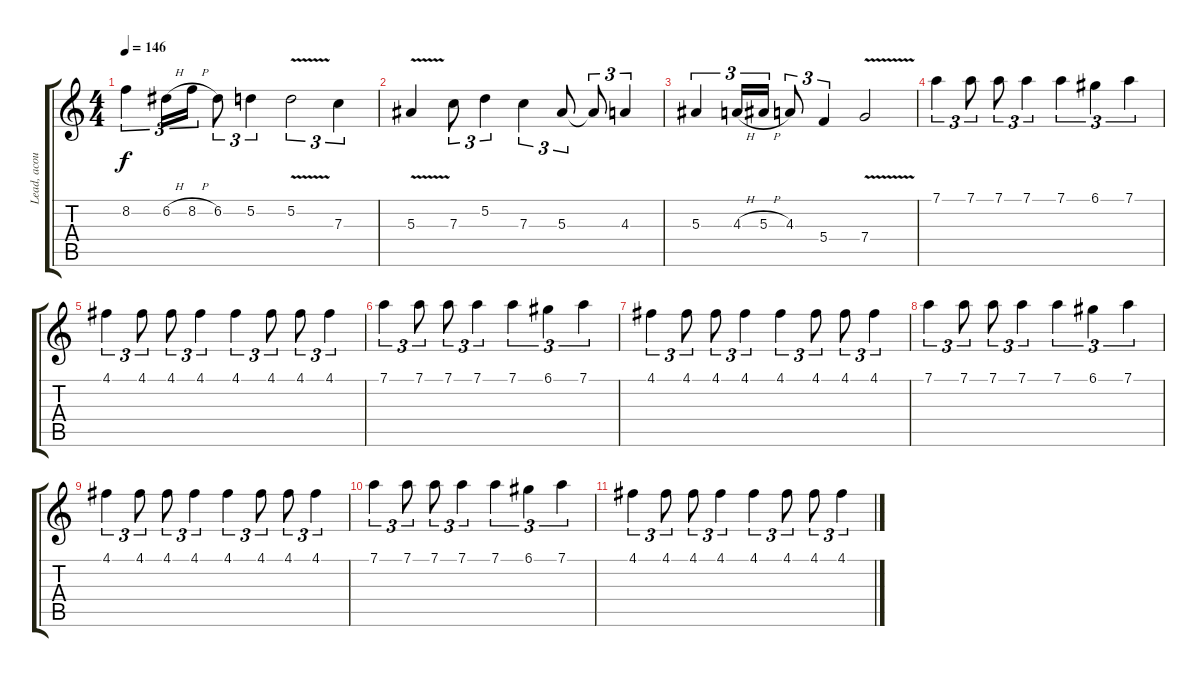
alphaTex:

\track ("Lead, acoustic guitar" "Lead, acou") {instrument acousticguitarsteel}
\staff {score tabs}
\tuning (D4 A3 F3 C3 G2 D2) {hide}
\ts (4 4)
\tempo 146
\clef g2
\ks c
8.2.4{tu (3 2) dy f} 6.2{h}.16{tu (3 2)} 8.2{h}.16{tu (3 2)} 6.2.8{tu (3 2)} 5.2.4{tu (3 2)} 5.2{v}.2{tu (3 2)} 7.3.4{tu (3 2)} |
5.3{v}.4 7.3.8{tu (3 2)} 5.2.4{tu (3 2)} 7.3.4{tu (3 2)} 5.3.8{tu (3 2)} 5.3{t}.8{tu (3 2)} 4.3.4{tu (3 2)} |
5.3.4{tu (3 2)} 4.3{h}.16{tu (3 2)} 5.3{h}.16{tu (3 2)} 4.3.8{tu (3 2)} 5.4.4{tu (3 2)} 7.4{v}.2 |
7.1.4{tu (3 2)} 7.1.8{tu (3 2)} 7.1.8{tu (3 2)} 7.1.4{tu (3 2)} 7.1.4{tu (3 2)} 6.1.4{tu (3 2)} 7.1.4{tu (3 2)} |
4.1.4{tu (3 2)} 4.1.8{tu (3 2)} 4.1.8{tu (3 2)} 4.1.4{tu (3 2)} 4.1.4{tu (3 2)} 4.1.8{tu (3 2)} 4.1.8{tu (3 2)} 4.1.4{tu (3 2)} |
7.1.4{tu (3 2) volume 10} 7.1.8{tu (3 2)} 7.1.8{tu (3 2)} 7.1.4{tu (3 2)} 7.1.4{tu (3 2)} 6.1.4{tu (3 2)} 7.1.4{tu (3 2)} |
4.1.4{tu (3 2) volume 8} 4.1.8{tu (3 2)} 4.1.8{tu (3 2)} 4.1.4{tu (3 2)} 4.1.4{tu (3 2)} 4.1.8{tu (3 2)} 4.1.8{tu (3 2)} 4.1.4{tu (3 2)} |
7.1.4{tu (3 2) volume 6} 7.1.8{tu (3 2)} 7.1.8{tu (3 2)} 7.1.4{tu (3 2)} 7.1.4{tu (3 2)} 6.1.4{tu (3 2)} 7.1.4{tu (3 2)} |
4.1.4{tu (3 2) volume 4} 4.1.8{tu (3 2)} 4.1.8{tu (3 2)} 4.1.4{tu (3 2)} 4.1.4{tu (3 2)} 4.1.8{tu (3 2)} 4.1.8{tu (3 2)} 4.1.4{tu (3 2)} |
7.1.4{tu (3 2) volume 2} 7.1.8{tu (3 2)} 7.1.8{tu (3 2)} 7.1.4{tu (3 2)} 7.1.4{tu (3 2)} 6.1.4{tu (3 2)} 7.1.4{tu (3 2)} |
4.1.4{tu (3 2)} 4.1.8{tu (3 2)} 4.1.8{tu (3 2) volume 1} 4.1.4{tu (3 2)} 4.1.4{tu (3 2)} 4.1.8{tu (3 2)} 4.1.8{tu (3 2)} 4.1.4{tu (3 2)}
